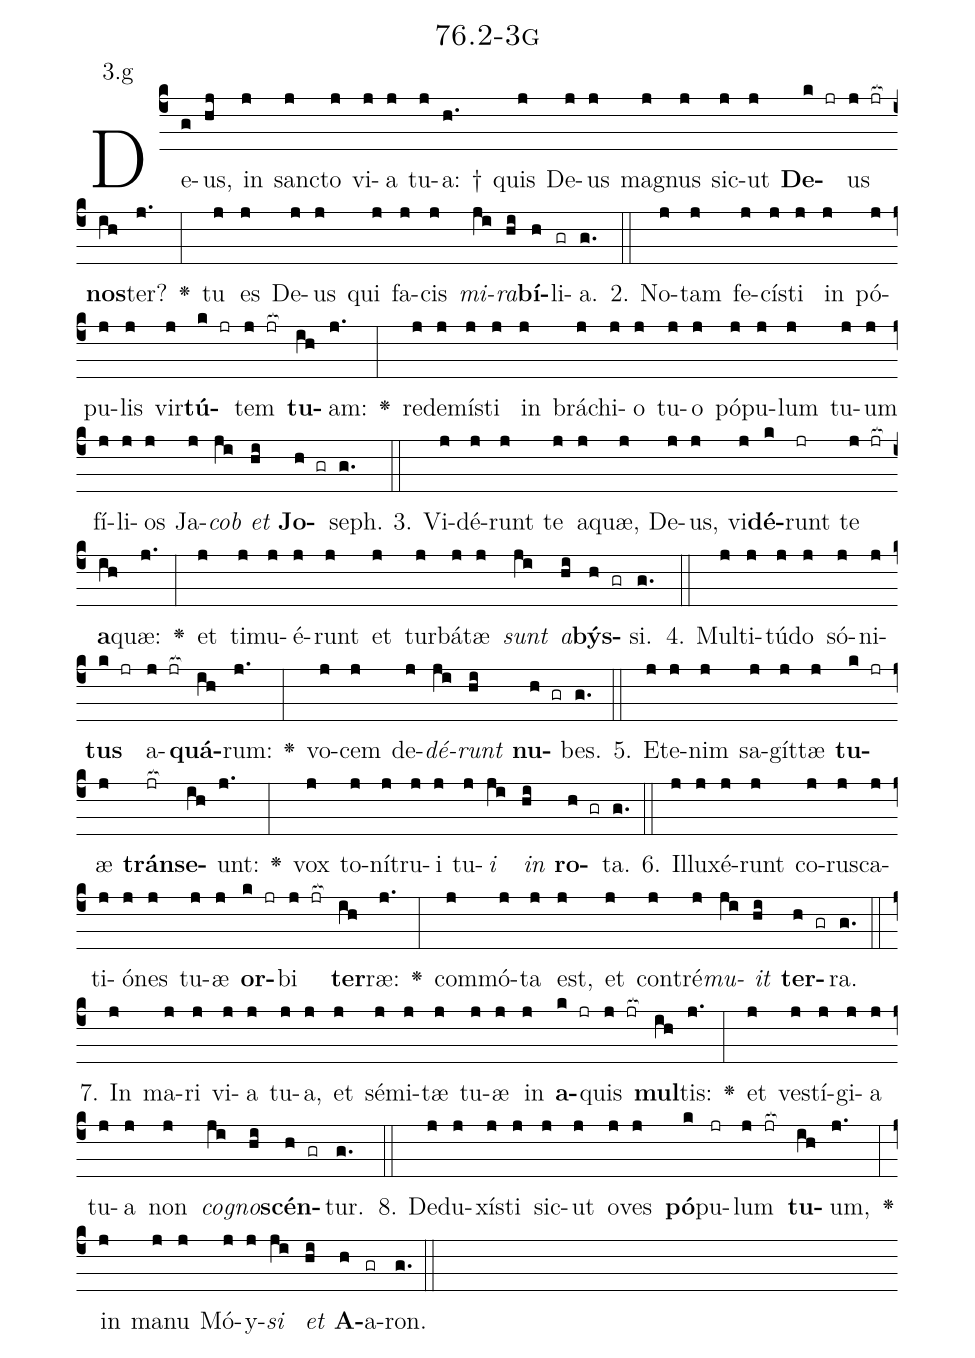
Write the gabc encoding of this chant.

name: 76.2-3g;
annotation: 3.g;
%%
(c4)De(g)us,(hj) in(j) sanc(j)to(j) vi(j)a(j) tu(j)a: †(h.) quis(j) De(j)us(j) ma(j)gnus(j) sic(j)ut(j) <b>De</b>(k jr)us(j jr[ocb:1{]) <b>nos</b>(ih[ocb:0}])ter?(j.) <v>\greheightstar</v>(:) tu(j) es(j) De(j)us(j) qui(j) fa(j)cis(j) <i>mi</i>(ji)<i>ra</i>(hi)<b>bí</b>(h)li(gr)a.(g.) (::)
2. No(j)tam(j) fe(j)cís(j)ti(j) in(j) pó(j)pu(j)lis(j) vir(j)<b>tú</b>(k jr)tem(j jr[ocb:1{]) <b>tu</b>(ih[ocb:0}])am:(j.) <v>\greheightstar</v>(:) red(j)e(j)mís(j)ti(j) in(j) brá(j)chi(j)o(j) tu(j)o(j) pó(j)pu(j)lum(j) tu(j)um(j) fí(j)li(j)os(j) Ja(j)<i>cob</i>(ji) <i>et</i>(hi) <b>Jo</b>(h gr)seph.(g.) (::)
3. Vi(j)dé(j)runt(j) te(j) a(j)quæ,(j) De(j)us,(j) vi(j)<b>dé</b>(k)runt(jr) te(j jr[ocb:1{]) <b>a</b>(ih[ocb:0}])quæ:(j.) <v>\greheightstar</v>(:) et(j) ti(j)mu(j)é(j)runt(j) et(j) tur(j)bá(j)tæ(j) <i>sunt</i>(ji) <i>a</i>(hi)<b>býs</b>(h gr)si.(g.) (::)
4. Mul(j)ti(j)tú(j)do(j) só(j)ni(j)<b>tus</b>(k jr) a(j jr[ocb:1{])<b>quá</b>(ih[ocb:0}])rum:(j.) <v>\greheightstar</v>(:) vo(j)cem(j) de(j)<i>dé</i>(ji)<i>runt</i>(hi) <b>nu</b>(h gr)bes.(g.) (::)
5. Et(j)e(j)nim(j) sa(j)gít(j)tæ(j) <b>tu</b>(k jr)æ(j) <b>tráns</b>(jr[ocb:1{])<b>e</b>(ih[ocb:0}])unt:(j.) <v>\greheightstar</v>(:) vox(j) to(j)ní(j)tru(j)i(j) tu(j)<i>i</i>(ji) <i>in</i>(hi) <b>ro</b>(h gr)ta.(g.) (::)
6. Il(j)lu(j)xé(j)runt(j) co(j)rus(j)ca(j)ti(j)ó(j)nes(j) tu(j)æ(j) <b>or</b>(k jr)bi(j jr[ocb:1{]) <b>ter</b>(ih[ocb:0}])ræ:(j.) <v>\greheightstar</v>(:) com(j)mó(j)ta(j) est,(j) et(j) con(j)tré(j)<i>mu</i>(ji)<i>it</i>(hi) <b>ter</b>(h gr)ra.(g.) (::)
7. In(j) ma(j)ri(j) vi(j)a(j) tu(j)a,(j) et(j) sé(j)mi(j)tæ(j) tu(j)æ(j) in(j) <b>a</b>(k jr)quis(j jr[ocb:1{]) <b>mul</b>(ih[ocb:0}])tis:(j.) <v>\greheightstar</v>(:) et(j) ves(j)tí(j)gi(j)a(j) tu(j)a(j) non(j) <i>co</i>(ji)<i>gno</i>(hi)<b>scén</b>(h gr)tur.(g.) (::)
8. De(j)du(j)xís(j)ti(j) sic(j)ut(j) o(j)ves(j) <b>pó</b>(k)pu(jr)lum(j jr[ocb:1{]) <b>tu</b>(ih[ocb:0}])um,(j.) <v>\greheightstar</v>(:) in(j) ma(j)nu(j) Mó(j)y(j)<i>si</i>(ji) <i>et</i>(hi) <b>A</b>(h)a(gr)ron.(g.) (::)
